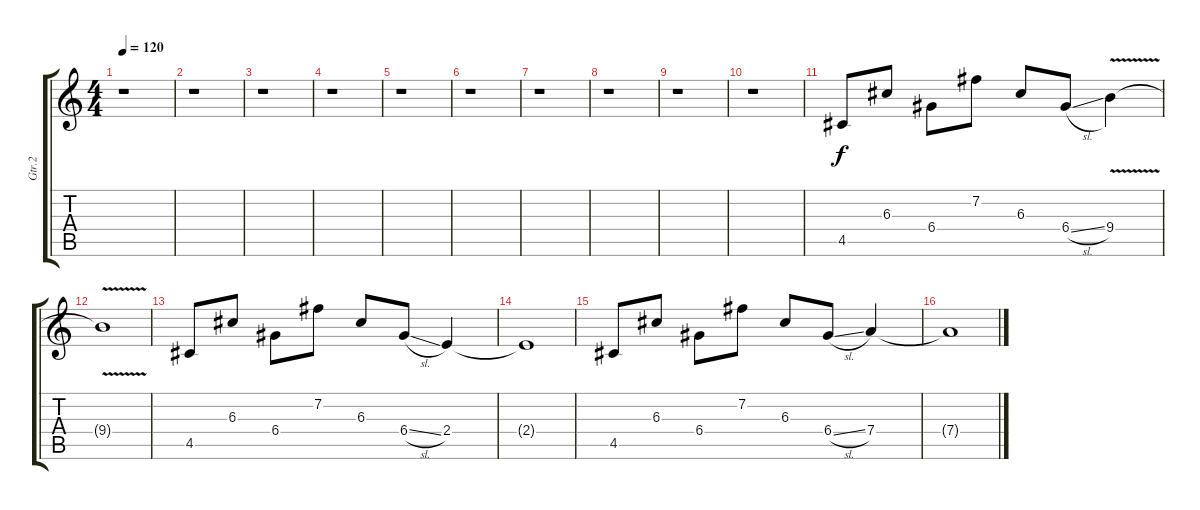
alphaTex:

\track ("Gtr.2" "Gtr.2") {instrument overdrivenguitar}
\staff {score tabs}
\tuning (E4 B3 G3 D3 A2 E2) {hide}
\ts (4 4)
\tempo 120
\clef g2
\ks c
r.1{dy f instrument overdrivenguitar} |
r.1 |
r.1 |
r.1 |
r.1 |
r.1 |
r.1 |
r.1 |
r.1 |
r.1 |
4.5.8 6.3.8 6.4.8 7.2.8 6.3.8 6.4{sl}.8 9.4{v}.4 |
9.4{t}.1 |
4.5.8 6.3.8 6.4.8 7.2.8 6.3.8 6.4{sl}.8 2.4.4 |
2.4{t}.1 |
4.5.8 6.3.8 6.4.8 7.2.8 6.3.8 6.4{sl}.8 7.4.4 |
7.4{t}.1
